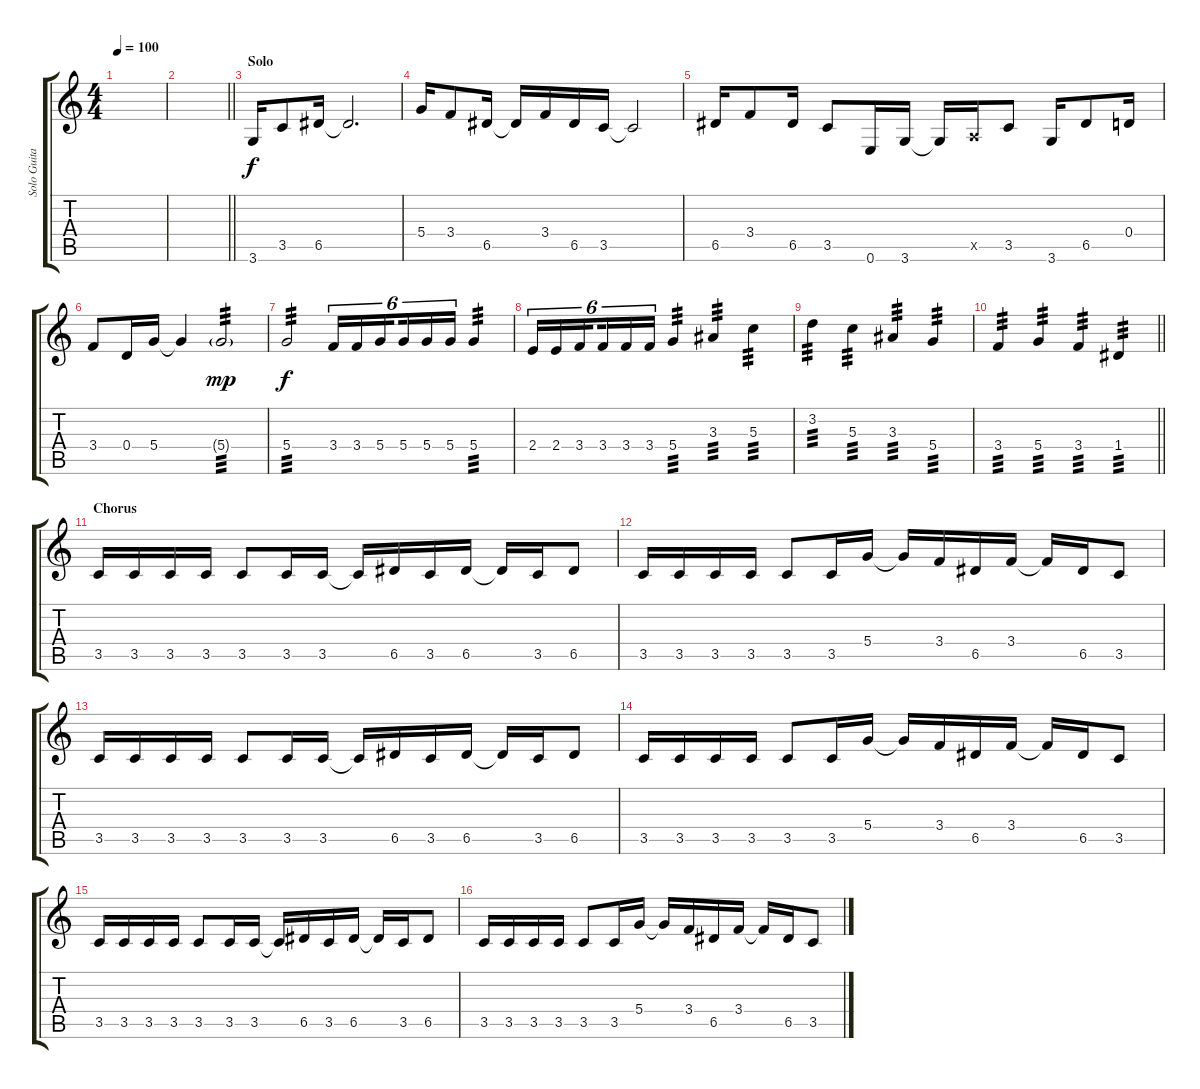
\track ("Solo Guitar" "Solo Guita") {instrument overdrivenguitar}
\staff {score tabs}
\tuning (E4 B3 G3 D3 A2 E2) {hide}
\ts (4 4)
\tempo 100
\clef g2
\ks c
|
\barLineRight lightlight
|
\section ("" "Solo")
3.6.16 3.5.8 6.5.16 6.5{t}.2{d} |
5.4.16 3.4.8 6.5.16 6.5{t}.16 3.4.16 6.5.16 3.5.16 3.5{t}.2 |
6.5.16 3.4.8 6.5.16 3.5.8 0.6.16 3.6.16 3.6{t}.16 0.5{x}.16 3.5.8 3.6.16 6.5.8 0.4.16 |
3.4.8 0.4.16 5.4.16 5.4{t}.4 5.4{g}.2{tp 3 dy mp} |
5.4.2{tp 3 dy f} 3.4.16{tu (6 4)} 3.4.16{tu (6 4)} 5.4.16{tu (6 4) beam splitsecondary} 5.4.16{tu (6 4)} 5.4.16{tu (6 4)} 5.4.16{tu (6 4)} 5.4.4{tp 3} |
2.4.16{tu (6 4)} 2.4.16{tu (6 4)} 3.4.16{tu (6 4) beam splitsecondary} 3.4.16{tu (6 4)} 3.4.16{tu (6 4)} 3.4.16{tu (6 4)} 5.4.4{tp 3} 3.3.4{tp 3} 5.3.4{tp 3} |
3.2.4{tp 3} 5.3.4{tp 3} 3.3.4{tp 3} 5.4.4{tp 3} |
\barLineRight lightlight
3.4.4{tp 3} 5.4.4{tp 3} 3.4.4{tp 3} 1.4.4{tp 3} |
\section ("" "Chorus")
3.5.16 3.5.16 3.5.16 3.5.16 3.5.8 3.5.16 3.5.16 3.5{t}.16 6.5.16 3.5.16 6.5.16 6.5{t}.16 3.5.16 6.5.8 |
3.5.16 3.5.16 3.5.16 3.5.16 3.5.8 3.5.16 5.4.16 5.4{t}.16 3.4.16 6.5.16 3.4.16 3.4{t}.16 6.5.16 3.5.8 |
3.5.16 3.5.16 3.5.16 3.5.16 3.5.8 3.5.16 3.5.16 3.5{t}.16 6.5.16 3.5.16 6.5.16 6.5{t}.16 3.5.16 6.5.8 |
3.5.16 3.5.16 3.5.16 3.5.16 3.5.8 3.5.16 5.4.16 5.4{t}.16 3.4.16 6.5.16 3.4.16 3.4{t}.16 6.5.16 3.5.8 |
3.5.16 3.5.16 3.5.16 3.5.16 3.5.8 3.5.16 3.5.16 3.5{t}.16 6.5.16 3.5.16 6.5.16 6.5{t}.16 3.5.16 6.5.8 |
3.5.16 3.5.16 3.5.16 3.5.16 3.5.8 3.5.16 5.4.16 5.4{t}.16 3.4.16 6.5.16 3.4.16 3.4{t}.16 6.5.16 3.5.8
